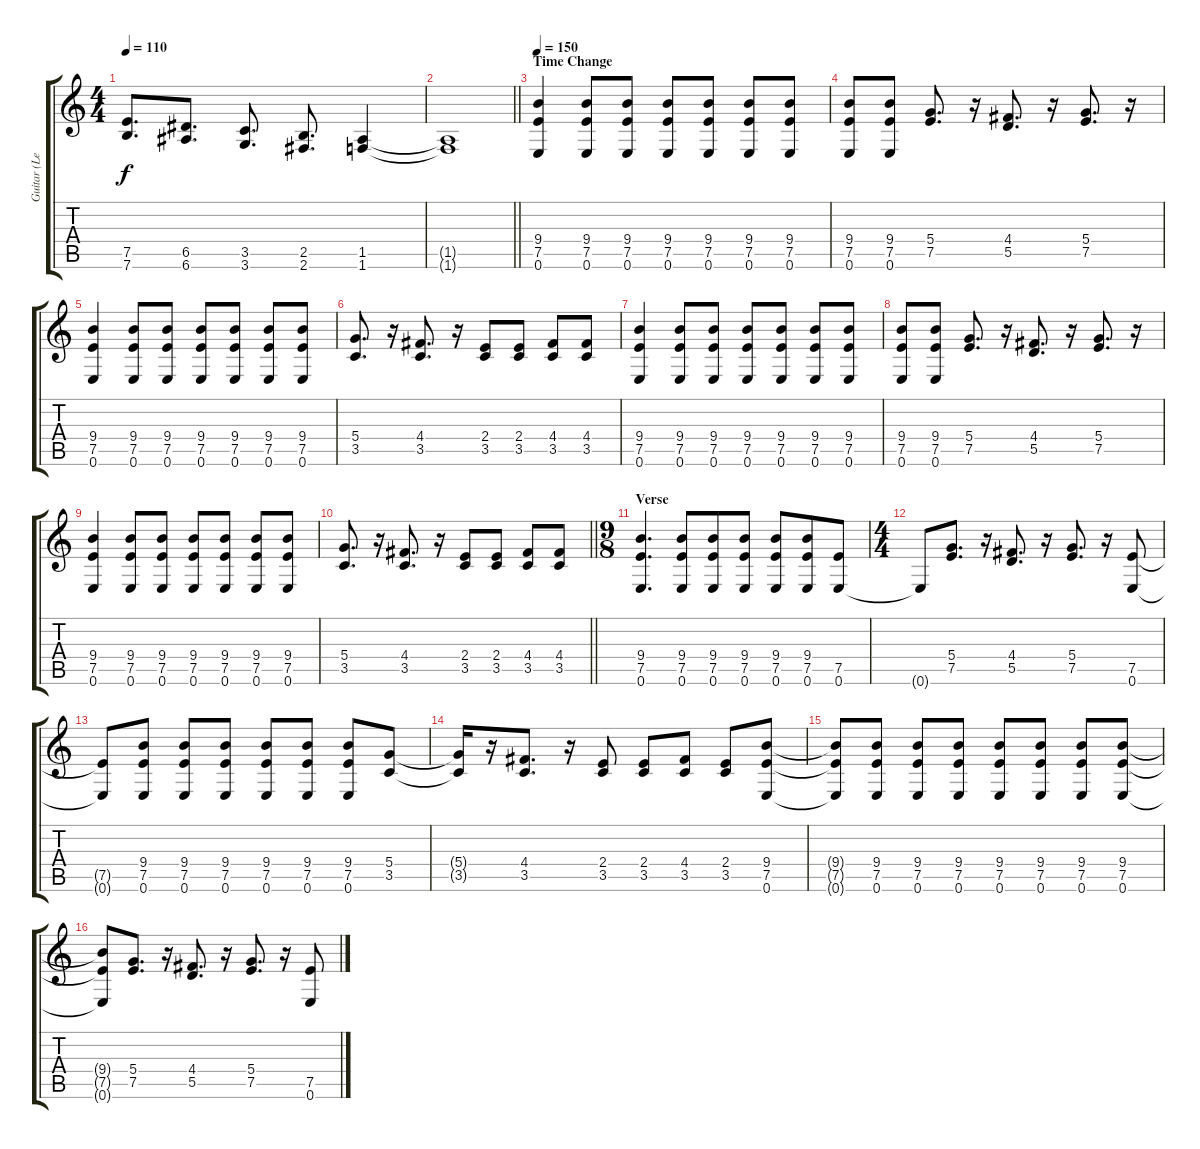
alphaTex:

\track ("Guitar (Leon)" "Guitar (Le") {instrument overdrivenguitar}
\staff {score tabs}
\tuning (E4 B3 G3 D3 A2 E2) {hide}
\ts (4 4)
\tempo 110
\clef g2
\ks c
(7.5 7.6).8{d dy f} (6.5 6.6).8{d} (3.5 3.6).8{d} (2.5 2.6).8{d} (1.5 1.6).4 |
\barLineRight lightlight
(1.5{t} 1.6{t}).1 |
\section ("" "Time Change")
\tempo 150
(9.4 7.5 0.6).4 (9.4 7.5 0.6).8 (9.4 7.5 0.6).8 (9.4 7.5 0.6).8 (9.4 7.5 0.6).8 (9.4 7.5 0.6).8 (9.4 7.5 0.6).8 |
(9.4 7.5 0.6).8 (9.4 7.5 0.6).8 (5.4 7.5).8{d} r.16 (4.4 5.5).8{d} r.16 (5.4 7.5).8{d} r.16 |
(9.4 7.5 0.6).4 (9.4 7.5 0.6).8 (9.4 7.5 0.6).8 (9.4 7.5 0.6).8 (9.4 7.5 0.6).8 (9.4 7.5 0.6).8 (9.4 7.5 0.6).8 |
(5.4 3.5).8{d} r.16 (4.4 3.5).8{d} r.16 (2.4 3.5).8 (2.4 3.5).8 (4.4 3.5).8 (4.4 3.5).8 |
(9.4 7.5 0.6).4 (9.4 7.5 0.6).8 (9.4 7.5 0.6).8 (9.4 7.5 0.6).8 (9.4 7.5 0.6).8 (9.4 7.5 0.6).8 (9.4 7.5 0.6).8 |
(9.4 7.5 0.6).8 (9.4 7.5 0.6).8 (5.4 7.5).8{d} r.16 (4.4 5.5).8{d} r.16 (5.4 7.5).8{d} r.16 |
(9.4 7.5 0.6).4 (9.4 7.5 0.6).8 (9.4 7.5 0.6).8 (9.4 7.5 0.6).8 (9.4 7.5 0.6).8 (9.4 7.5 0.6).8 (9.4 7.5 0.6).8 |
\barLineRight lightlight
(5.4 3.5).8{d} r.16 (4.4 3.5).8{d} r.16 (2.4 3.5).8 (2.4 3.5).8 (4.4 3.5).8 (4.4 3.5).8 |
\ts (9 8)
\section ("" "Verse")
(9.4 7.5 0.6).4{d} (9.4 7.5 0.6).8 (9.4 7.5 0.6).8 (9.4 7.5 0.6).8 (9.4 7.5 0.6).8 (9.4 7.5 0.6).8 (7.5 0.6).8 |
\ts (4 4)
0.6{t}.8 (5.4 7.5).8{d} r.16 (4.4 5.5).8{d} r.16 (5.4 7.5).8{d} r.16 (7.5 0.6).8 |
(7.5{t} 0.6{t}).8 (9.4 7.5 0.6).8 (9.4 7.5 0.6).8 (9.4 7.5 0.6).8 (9.4 7.5 0.6).8 (9.4 7.5 0.6).8 (9.4 7.5 0.6).8 (5.4 3.5).8 |
(5.4{t} 3.5{t}).16 r.16 (4.4 3.5).8{d} r.16 (2.4 3.5).8 (2.4 3.5).8 (4.4 3.5).8 (2.4 3.5).8 (9.4 7.5 0.6).8 |
(9.4{t} 7.5{t} 0.6{t}).8 (9.4 7.5 0.6).8 (9.4 7.5 0.6).8 (9.4 7.5 0.6).8 (9.4 7.5 0.6).8 (9.4 7.5 0.6).8 (9.4 7.5 0.6).8 (9.4 7.5 0.6).8 |
(9.4{t} 7.5{t} 0.6{t}).8 (5.4 7.5).8{d} r.16 (4.4 5.5).8{d} r.16 (5.4 7.5).8{d} r.16 (7.5 0.6).8
